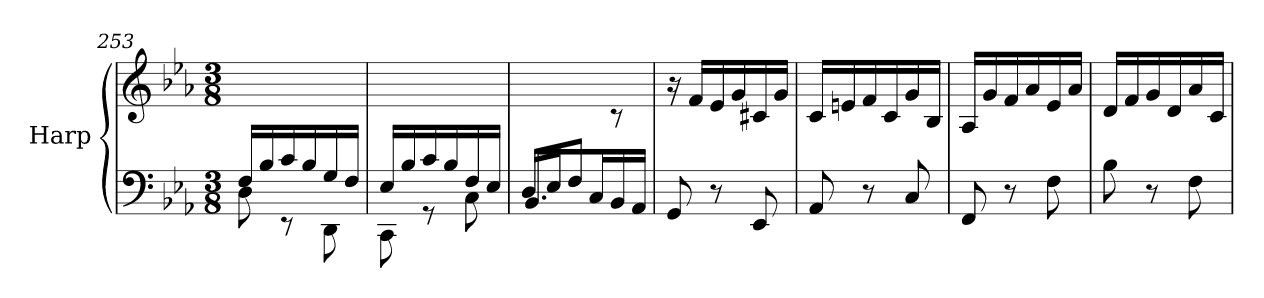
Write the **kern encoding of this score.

**kern	**kern
*part1	*part1
*staff2	*staff1
*I"Harp	*
*I'Hp	*
*clefF4	*clefG2
*k[b-e-a-]	*k[b-e-a-]
*M3/8	*M3/8
=253	=253
*^	*
16F/LL	8D\	4.ryy
16B-/	.	.
16c/	8rEE	.
16B-/	.	.
16G/	8DD\	.
16F/JJ	.	.
=254	=254	=254
16E-/LL	8CC\	4.ryy
16B-/	.	.
16c/	8rGG	.
16B-/	.	.
16F/	8C\	.
16E-/JJ	.	.
=255	=255	=255
16D/LL	8.BB-/L	4ryy
16E-/J	.	.
8F/J	.	.
.	16C/L	.
8ryy	16BB-/	8rc
.	16AA-/JJ	.
*v	*v	*
=256	=256
8GG/	16r
.	16f/LL
8r	16e-/
.	16g/
8EE-/	16c#X/
.	16g/JJ
!!LO:LB:g=z
=257	=257
8AA-/	16c/LL
.	16en/
8r	16f/
.	16c/
8C/	16g/
.	16B-/JJ
=258	=258
8FF/	16A-/LL
.	16g/
8r	16f/
.	16a-/
8F\	16e-/
.	16a-/JJ
=259	=259
8B-\	16d/LL
.	16f/
8r	16g/
.	16d/
8F\	16a-/
.	16c/JJ
=	=
*-	*-
